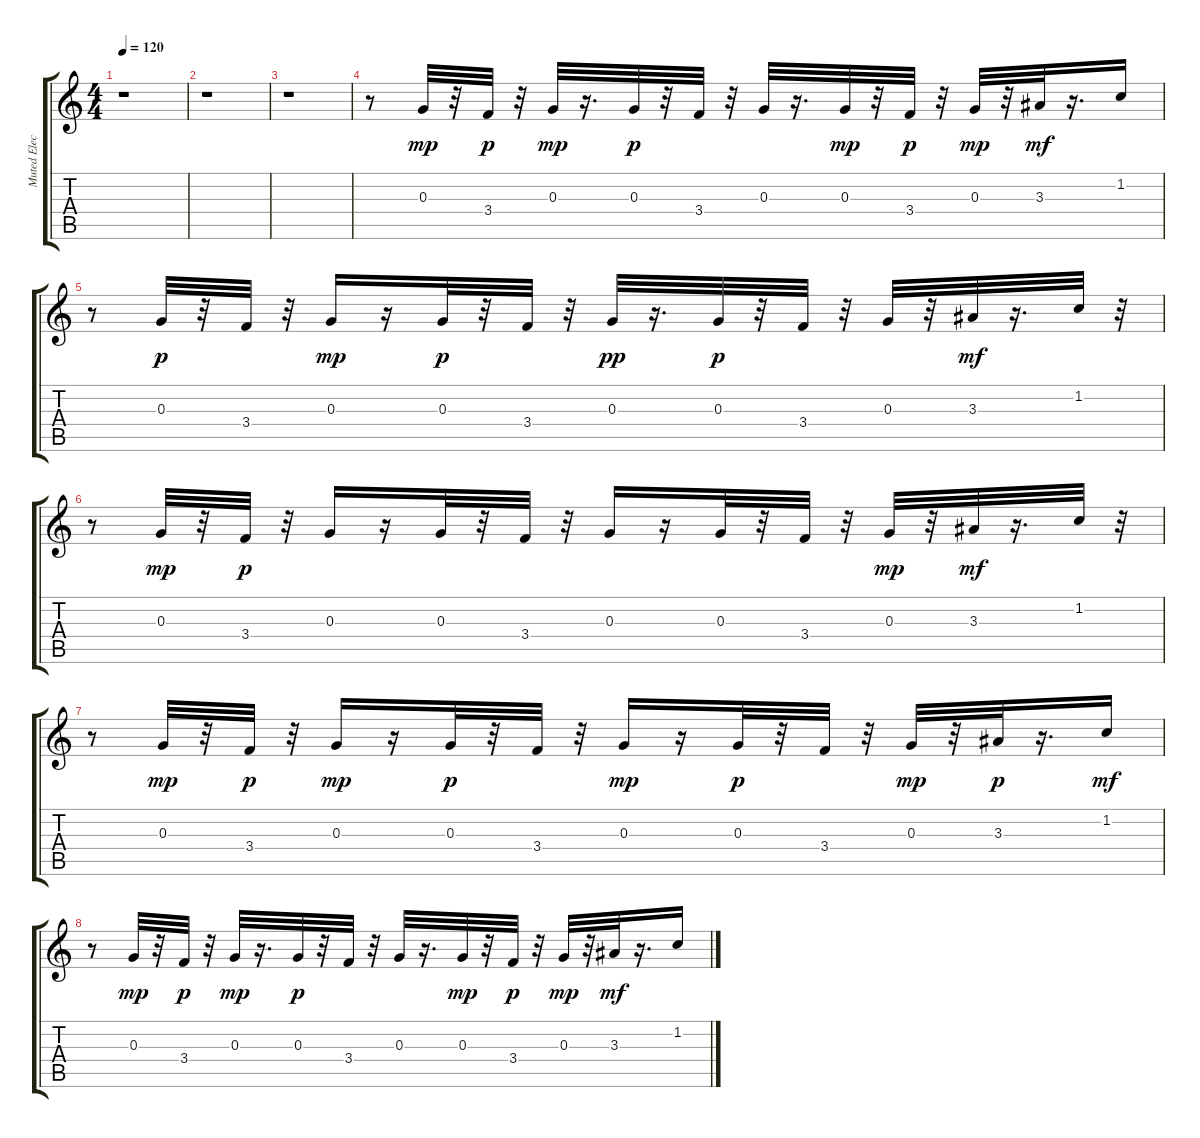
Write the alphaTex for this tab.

\track ("Muted Electric Guitar" "Muted Elec") {instrument electricguitarmuted}
\staff {score tabs}
\tuning (E4 B3 G3 D3 A2 E2) {hide}
\ts (4 4)
\tempo 120
\clef g2
\ks c
r.1{dy mf} |
r.1 |
r.1 |
r.8 0.3.32{dy mp} r.32 3.4.32{dy p} r.32 0.3.32{dy mp} r.16{d} 0.3.32{dy p} r.32 3.4.32 r.32 0.3.32 r.16{d} 0.3.32{dy mp} r.32 3.4.32{dy p} r.32 0.3.32{dy mp} r.32 3.3.32{dy mf} r.16{d} 1.2.16 |
r.8 0.3.32{dy p} r.32 3.4.32 r.32 0.3.16{dy mp} r.16 0.3.32{dy p} r.32 3.4.32 r.32 0.3.32{dy pp} r.16{d} 0.3.32{dy p} r.32 3.4.32 r.32 0.3.32 r.32 3.3.32{dy mf} r.16{d} 1.2.32 r.32 |
r.8 0.3.32{dy mp} r.32 3.4.32{dy p} r.32 0.3.16 r.16 0.3.32 r.32 3.4.32 r.32 0.3.16 r.16 0.3.32 r.32 3.4.32 r.32 0.3.32{dy mp} r.32 3.3.32{dy mf} r.16{d} 1.2.32 r.32 |
r.8 0.3.32{dy mp} r.32 3.4.32{dy p} r.32 0.3.16{dy mp} r.16 0.3.32{dy p} r.32 3.4.32 r.32 0.3.16{dy mp} r.16 0.3.32{dy p} r.32 3.4.32 r.32 0.3.32{dy mp} r.32 3.3.32{dy p} r.16{d} 1.2.16{dy mf} |
r.8 0.3.32{dy mp} r.32 3.4.32{dy p} r.32 0.3.32{dy mp} r.16{d} 0.3.32{dy p} r.32 3.4.32 r.32 0.3.32 r.16{d} 0.3.32{dy mp} r.32 3.4.32{dy p} r.32 0.3.32{dy mp} r.32 3.3.32{dy mf} r.16{d} 1.2.16
